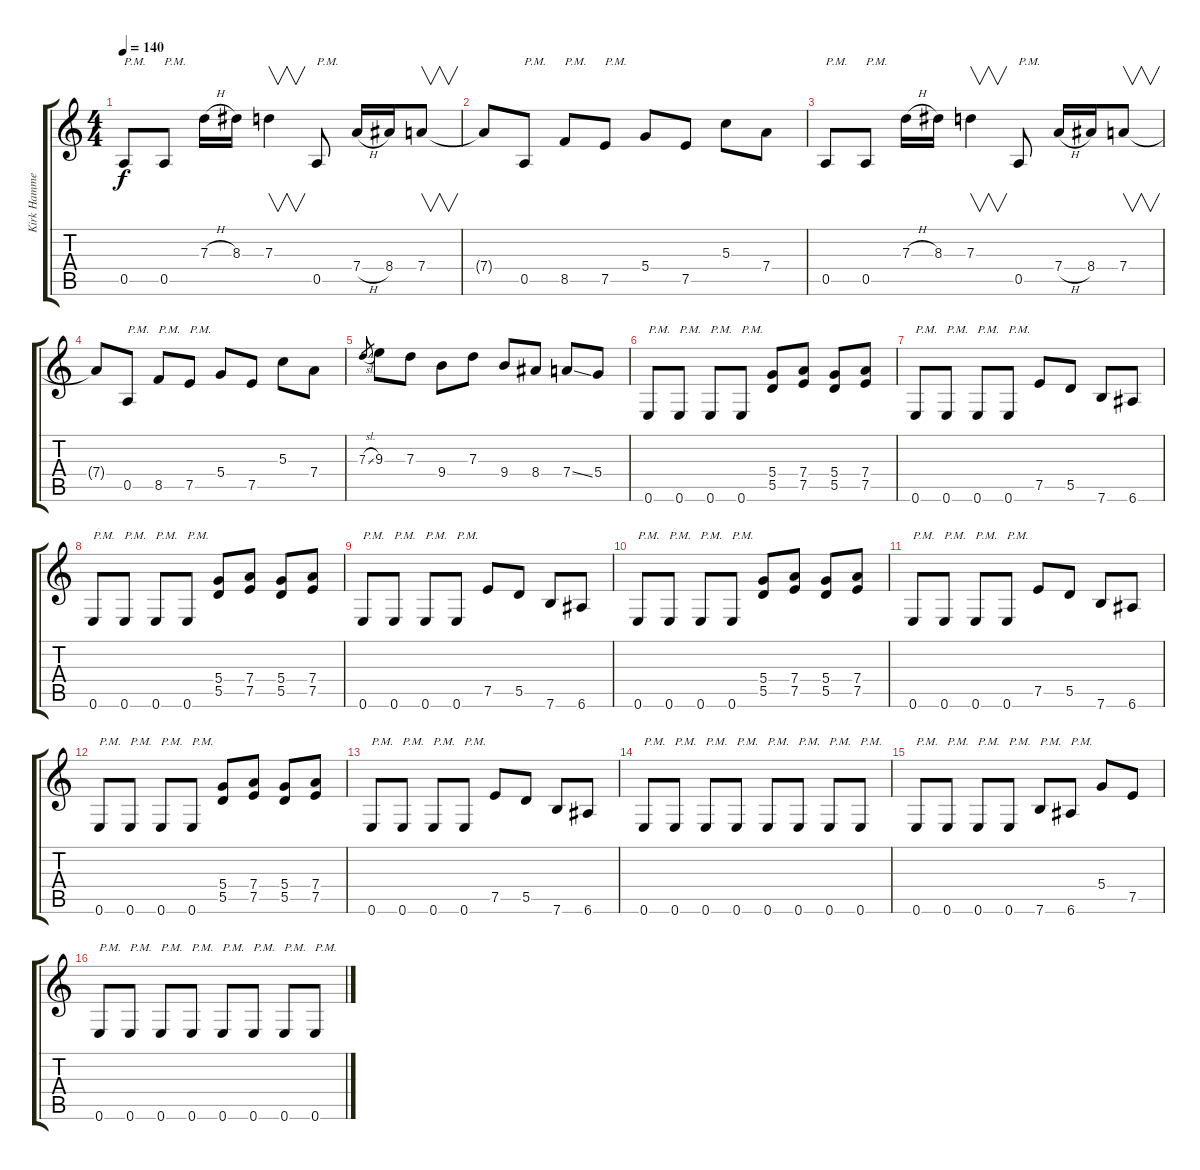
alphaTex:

\track ("Kirk Hammett" "Kirk Hamme") {instrument overdrivenguitar}
\staff {score tabs}
\tuning (E4 B3 G3 D3 A2 E2) {hide}
\ts (4 4)
\tempo 140
\clef g2
\ks c
0.5.8{txt "P.M." dy f} 0.5.8{txt "P.M."} 7.3{h}.16 8.3.16 7.3.4{v} 0.5.8{txt "P.M."} 7.4{h}.16 8.4.16 7.4.8{v} |
7.4{t}.8 0.5.8{txt "P.M."} 8.5.8{txt "P.M."} 7.5.8{txt "P.M."} 5.4.8 7.5.8 5.3.8 7.4.8 |
0.5.8{txt "P.M."} 0.5.8{txt "P.M."} 7.3{h}.16 8.3.16 7.3.4{v} 0.5.8{txt "P.M."} 7.4{h}.16 8.4.16 7.4.8{v} |
7.4{t}.8 0.5.8{txt "P.M."} 8.5.8{txt "P.M."} 7.5.8{txt "P.M."} 5.4.8 7.5.8 5.3.8 7.4.8 |
7.3{sl}.8{gr} 9.3.8 7.3.8 9.4.8 7.3.8 9.4.8 8.4.8 7.4{ss}.8 5.4.8 |
0.6.8{txt "P.M."} 0.6.8{txt "P.M."} 0.6.8{txt "P.M."} 0.6.8{txt "P.M."} (5.4 5.5).8 (7.4 7.5).8 (5.4 5.5).8 (7.4 7.5).8 |
0.6.8{txt "P.M."} 0.6.8{txt "P.M."} 0.6.8{txt "P.M."} 0.6.8{txt "P.M."} 7.5.8 5.5.8 7.6.8 6.6.8 |
0.6.8{txt "P.M."} 0.6.8{txt "P.M."} 0.6.8{txt "P.M."} 0.6.8{txt "P.M."} (5.4 5.5).8 (7.4 7.5).8 (5.4 5.5).8 (7.4 7.5).8 |
0.6.8{txt "P.M."} 0.6.8{txt "P.M."} 0.6.8{txt "P.M."} 0.6.8{txt "P.M."} 7.5.8 5.5.8 7.6.8 6.6.8 |
0.6.8{txt "P.M."} 0.6.8{txt "P.M."} 0.6.8{txt "P.M."} 0.6.8{txt "P.M."} (5.4 5.5).8 (7.4 7.5).8 (5.4 5.5).8 (7.4 7.5).8 |
0.6.8{txt "P.M."} 0.6.8{txt "P.M."} 0.6.8{txt "P.M."} 0.6.8{txt "P.M."} 7.5.8 5.5.8 7.6.8 6.6.8 |
0.6.8{txt "P.M."} 0.6.8{txt "P.M."} 0.6.8{txt "P.M."} 0.6.8{txt "P.M."} (5.4 5.5).8 (7.4 7.5).8 (5.4 5.5).8 (7.4 7.5).8 |
0.6.8{txt "P.M."} 0.6.8{txt "P.M."} 0.6.8{txt "P.M."} 0.6.8{txt "P.M."} 7.5.8 5.5.8 7.6.8 6.6.8 |
0.6.8{txt "P.M."} 0.6.8{txt "P.M."} 0.6.8{txt "P.M."} 0.6.8{txt "P.M."} 0.6.8{txt "P.M."} 0.6.8{txt "P.M."} 0.6.8{txt "P.M."} 0.6.8{txt "P.M."} |
0.6.8{txt "P.M."} 0.6.8{txt "P.M."} 0.6.8{txt "P.M."} 0.6.8{txt "P.M."} 7.6.8{txt "P.M."} 6.6.8{txt "P.M."} 5.4.8 7.5.8 |
0.6.8{txt "P.M."} 0.6.8{txt "P.M."} 0.6.8{txt "P.M."} 0.6.8{txt "P.M."} 0.6.8{txt "P.M."} 0.6.8{txt "P.M."} 0.6.8{txt "P.M."} 0.6.8{txt "P.M."}
